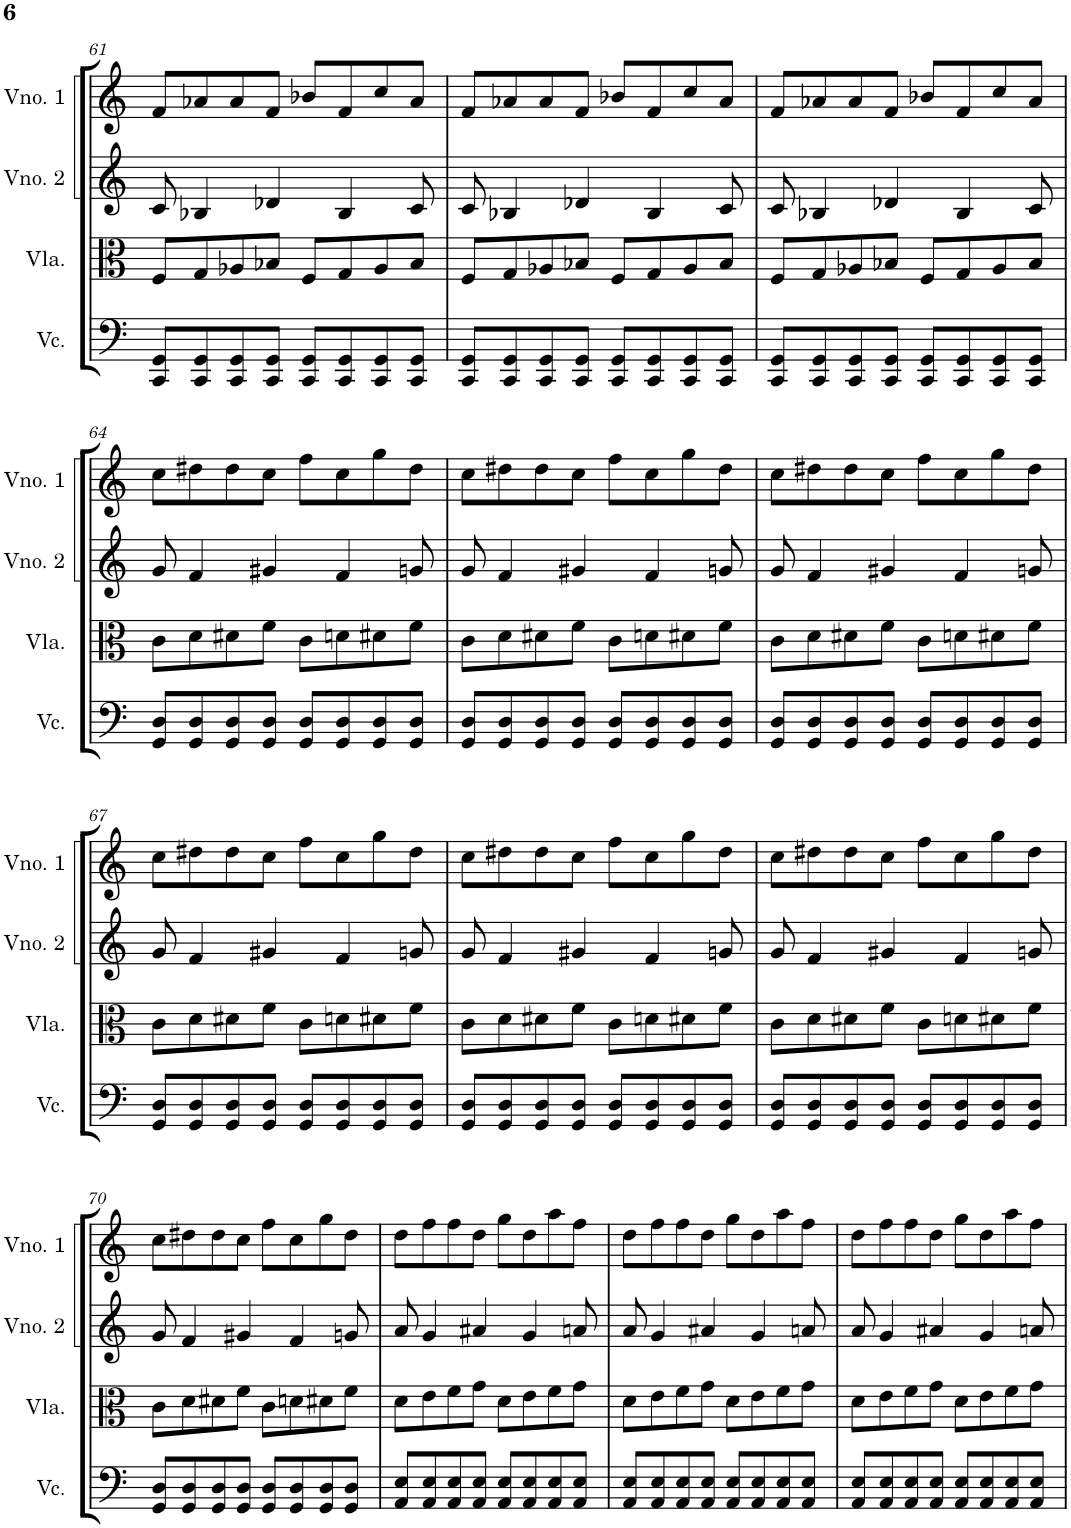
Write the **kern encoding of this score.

**kern	**kern	**kern	**kern
*part4	*part3	*part2	*part1
*staff4	*staff3	*staff2	*staff1
*I"Violoncelo	*I"Viola	*I"Violino 2	*I"Violino 1
*I'Vc.	*I'Vla.	*I'Vno. 2	*I'Vno. 1
!!LO:PB:g=z
*clefF4	*clefC3	*clefG2	*clefG2
*k[]	*k[]	*k[]	*k[]
*M4/4	*M4/4	*M4/4	*M4/4
=61	=61	=61	=61
8CC/ 8GG/L	8F/L	8c/	8f/L
8CC/ 8GG/	8G/	4B-X/	8a-X/
8CC/ 8GG/	8A-X/	.	8a-/
8CC/ 8GG/J	8B-X/J	4d-X/	8f/J
8CC/ 8GG/L	8F/L	.	8b-X/L
8CC/ 8GG/	8G/	4B-/	8f/
8CC/ 8GG/	8A-/	.	8cc/
8CC/ 8GG/J	8B-/J	8c/	8a-/J
=62	=62	=62	=62
8CC/ 8GG/L	8F/L	8c/	8f/L
8CC/ 8GG/	8G/	4B-X/	8a-X/
8CC/ 8GG/	8A-X/	.	8a-/
8CC/ 8GG/J	8B-X/J	4d-X/	8f/J
8CC/ 8GG/L	8F/L	.	8b-X/L
8CC/ 8GG/	8G/	4B-/	8f/
8CC/ 8GG/	8A-/	.	8cc/
8CC/ 8GG/J	8B-/J	8c/	8a-/J
=63	=63	=63	=63
8CC/ 8GG/L	8F/L	8c/	8f/L
8CC/ 8GG/	8G/	4B-X/	8a-X/
8CC/ 8GG/	8A-X/	.	8a-/
8CC/ 8GG/J	8B-X/J	4d-X/	8f/J
8CC/ 8GG/L	8F/L	.	8b-X/L
8CC/ 8GG/	8G/	4B-/	8f/
8CC/ 8GG/	8A-/	.	8cc/
8CC/ 8GG/J	8B-/J	8c/	8a-/J
!!LO:LB:g=z
=64	=64	=64	=64
8GG/ 8D/L	8c\L	8g/	8cc\L
8GG/ 8D/	8d\	4f/	8dd#X\
8GG/ 8D/	8d#X\	.	8dd#\
8GG/ 8D/J	8f\J	4g#X/	8cc\J
8GG/ 8D/L	8c\L	.	8ff\L
8GG/ 8D/	8dn\	4f/	8cc\
8GG/ 8D/	8d#X\	.	8gg\
8GG/ 8D/J	8f\J	8gn/	8dd#\J
=65	=65	=65	=65
8GG/ 8D/L	8c\L	8g/	8cc\L
8GG/ 8D/	8d\	4f/	8dd#X\
8GG/ 8D/	8d#X\	.	8dd#\
8GG/ 8D/J	8f\J	4g#X/	8cc\J
8GG/ 8D/L	8c\L	.	8ff\L
8GG/ 8D/	8dn\	4f/	8cc\
8GG/ 8D/	8d#X\	.	8gg\
8GG/ 8D/J	8f\J	8gn/	8dd#\J
=66	=66	=66	=66
8GG/ 8D/L	8c\L	8g/	8cc\L
8GG/ 8D/	8d\	4f/	8dd#X\
8GG/ 8D/	8d#X\	.	8dd#\
8GG/ 8D/J	8f\J	4g#X/	8cc\J
8GG/ 8D/L	8c\L	.	8ff\L
8GG/ 8D/	8dn\	4f/	8cc\
8GG/ 8D/	8d#X\	.	8gg\
8GG/ 8D/J	8f\J	8gn/	8dd#\J
!!LO:LB:g=z
=67	=67	=67	=67
8GG/ 8D/L	8c\L	8g/	8cc\L
8GG/ 8D/	8d\	4f/	8dd#X\
8GG/ 8D/	8d#X\	.	8dd#\
8GG/ 8D/J	8f\J	4g#X/	8cc\J
8GG/ 8D/L	8c\L	.	8ff\L
8GG/ 8D/	8dn\	4f/	8cc\
8GG/ 8D/	8d#X\	.	8gg\
8GG/ 8D/J	8f\J	8gn/	8dd#\J
=68	=68	=68	=68
8GG/ 8D/L	8c\L	8g/	8cc\L
8GG/ 8D/	8d\	4f/	8dd#X\
8GG/ 8D/	8d#X\	.	8dd#\
8GG/ 8D/J	8f\J	4g#X/	8cc\J
8GG/ 8D/L	8c\L	.	8ff\L
8GG/ 8D/	8dn\	4f/	8cc\
8GG/ 8D/	8d#X\	.	8gg\
8GG/ 8D/J	8f\J	8gn/	8dd#\J
=69	=69	=69	=69
8GG/ 8D/L	8c\L	8g/	8cc\L
8GG/ 8D/	8d\	4f/	8dd#X\
8GG/ 8D/	8d#X\	.	8dd#\
8GG/ 8D/J	8f\J	4g#X/	8cc\J
8GG/ 8D/L	8c\L	.	8ff\L
8GG/ 8D/	8dn\	4f/	8cc\
8GG/ 8D/	8d#X\	.	8gg\
8GG/ 8D/J	8f\J	8gn/	8dd#\J
!!LO:LB:g=z
=70	=70	=70	=70
8GG/ 8D/L	8c\L	8g/	8cc\L
8GG/ 8D/	8d\	4f/	8dd#X\
8GG/ 8D/	8d#X\	.	8dd#\
8GG/ 8D/J	8f\J	4g#X/	8cc\J
8GG/ 8D/L	8c\L	.	8ff\L
8GG/ 8D/	8dn\	4f/	8cc\
8GG/ 8D/	8d#X\	.	8gg\
8GG/ 8D/J	8f\J	8gn/	8dd#\J
=71	=71	=71	=71
8AA/ 8E/L	8d\L	8a/	8dd\L
8AA/ 8E/	8e\	4g/	8ff\
8AA/ 8E/	8f\	.	8ff\
8AA/ 8E/J	8g\J	4a#X/	8dd\J
8AA/ 8E/L	8d\L	.	8gg\L
8AA/ 8E/	8e\	4g/	8dd\
8AA/ 8E/	8f\	.	8aa\
8AA/ 8E/J	8g\J	8an/	8ff\J
=72	=72	=72	=72
8AA/ 8E/L	8d\L	8a/	8dd\L
8AA/ 8E/	8e\	4g/	8ff\
8AA/ 8E/	8f\	.	8ff\
8AA/ 8E/J	8g\J	4a#X/	8dd\J
8AA/ 8E/L	8d\L	.	8gg\L
8AA/ 8E/	8e\	4g/	8dd\
8AA/ 8E/	8f\	.	8aa\
8AA/ 8E/J	8g\J	8an/	8ff\J
=73	=73	=73	=73
8AA/ 8E/L	8d\L	8a/	8dd\L
8AA/ 8E/	8e\	4g/	8ff\
8AA/ 8E/	8f\	.	8ff\
8AA/ 8E/J	8g\J	4a#X/	8dd\J
8AA/ 8E/L	8d\L	.	8gg\L
8AA/ 8E/	8e\	4g/	8dd\
8AA/ 8E/	8f\	.	8aa\
8AA/ 8E/J	8g\J	8an/	8ff\J
=	=	=	=
*-	*-	*-	*-
